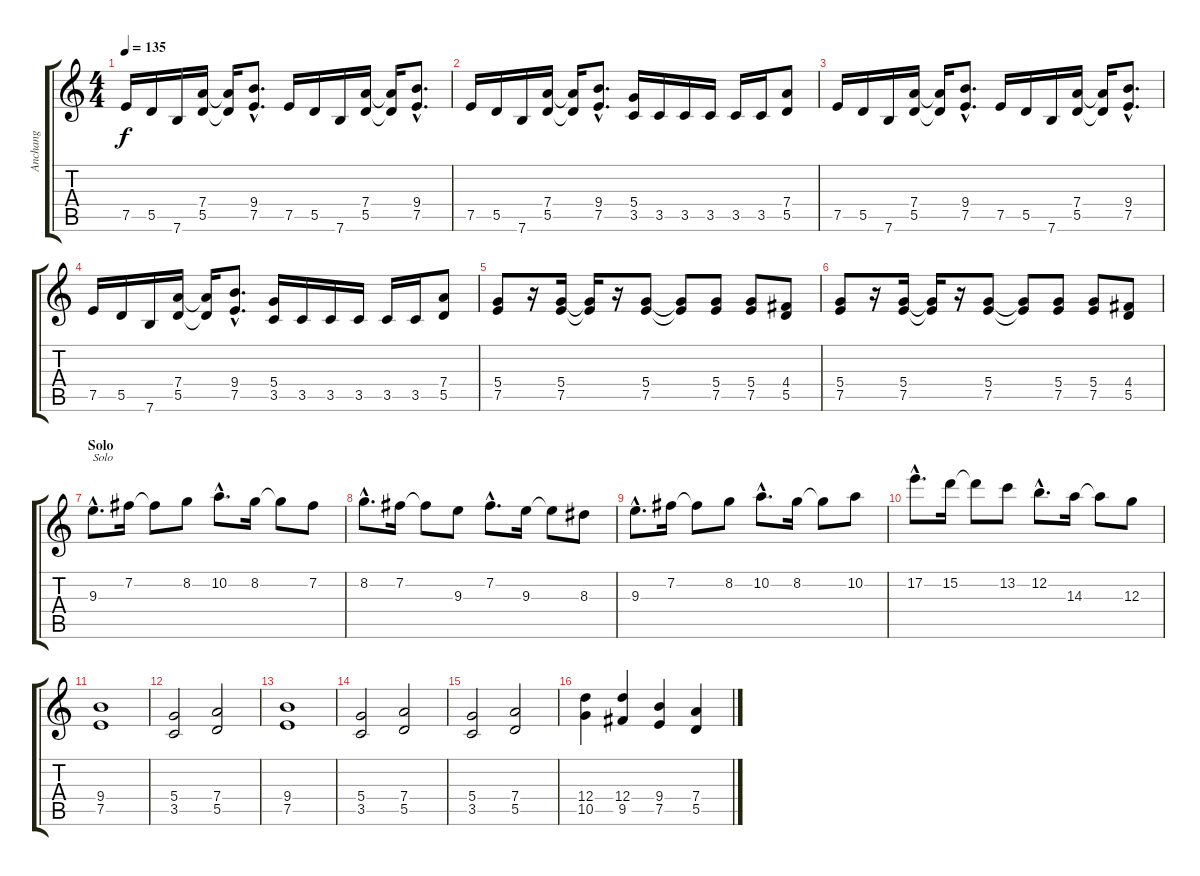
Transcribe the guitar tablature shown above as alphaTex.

\track ("Anchang" "Anchang") {instrument overdrivenguitar}
\staff {score tabs}
\tuning (E4 B3 G3 D3 A2 E2) {hide}
\ts (4 4)
\tempo 135
\clef g2
\ks c
7.5.16{dy f} 5.5.16 7.6.16 (7.4 5.5).16 (7.4{t} 5.5{t}).16 (9.4{hac} 7.5{hac}).8{d} 7.5.16 5.5.16 7.6.16 (7.4 5.5).16 (7.4{t} 5.5{t}).16 (9.4{hac} 7.5{hac}).8{d} |
7.5.16 5.5.16 7.6.16 (7.4 5.5).16 (7.4{t} 5.5{t}).16 (9.4{hac} 7.5{hac}).8{d} (5.4 3.5).16 3.5.16 3.5.16 3.5.16 3.5.16 3.5.16 (7.4 5.5).8 |
7.5.16 5.5.16 7.6.16 (7.4 5.5).16 (7.4{t} 5.5{t}).16 (9.4{hac} 7.5{hac}).8{d} 7.5.16 5.5.16 7.6.16 (7.4 5.5).16 (7.4{t} 5.5{t}).16 (9.4{hac} 7.5{hac}).8{d} |
7.5.16 5.5.16 7.6.16 (7.4 5.5).16 (7.4{t} 5.5{t}).16 (9.4{hac} 7.5{hac}).8{d} (5.4 3.5).16 3.5.16 3.5.16 3.5.16 3.5.16 3.5.16 (7.4 5.5).8 |
(5.4 7.5).8 r.16 (5.4 7.5).16 (5.4{t} 7.5{t}).16 r.16 (5.4 7.5).8 (5.4{t} 7.5{t}).8 (5.4 7.5).8 (5.4 7.5).8 (4.4 5.5).8 |
(5.4 7.5).8 r.16 (5.4 7.5).16 (5.4{t} 7.5{t}).16 r.16 (5.4 7.5).8 (5.4{t} 7.5{t}).8 (5.4 7.5).8 (5.4 7.5).8 (4.4 5.5).8 |
\section ("" "Solo")
9.3{hac}.8{d txt "Solo"} 7.2.16 7.2{t}.8 8.2.8 10.2{hac}.8{d} 8.2.16 8.2{t}.8 7.2.8 |
8.2{hac}.8{d} 7.2.16 7.2{t}.8 9.3.8 7.2{hac}.8{d} 9.3.16 9.3{t}.8 8.3.8 |
9.3{hac}.8{d} 7.2.16 7.2{t}.8 8.2.8 10.2{hac}.8{d} 8.2.16 8.2{t}.8 10.2.8 |
17.2{hac}.8{d} 15.2.16 15.2{t}.8 13.2.8 12.2{hac}.8{d} 14.3.16 14.3{t}.8 12.3.8 |
(9.4 7.5).1 |
(5.4 3.5).2 (7.4 5.5).2 |
(9.4 7.5).1 |
(5.4 3.5).2 (7.4 5.5).2 |
(5.4 3.5).2 (7.4 5.5).2 |
(12.4 10.5).4 (12.4 9.5).4 (9.4 7.5).4 (7.4 5.5).4
